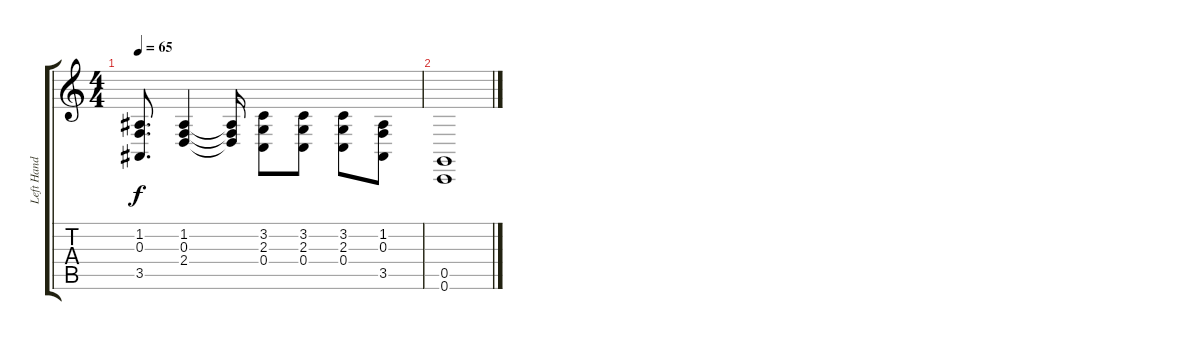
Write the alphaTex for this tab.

\track ("Left Hand" "Left Hand") {instrument acousticgrandpiano}
\staff {score tabs}
\tuning (D4 A3 F3 C3 G2 C2) {hide}
\ts (4 4)
\tempo 65
\clef g2
\ks c
(1.2 0.3 3.5).8{d dy f} (1.2 0.3 2.4).4 (1.2{t} 0.3{t} 2.4{t}).16 (3.2 2.3 0.4).8{beam Down} (3.2 2.3 0.4).8{beam Down} (3.2 2.3 0.4).8{beam Down} (1.2 0.3 3.5).8{beam Down} |
(0.5 0.6).1
